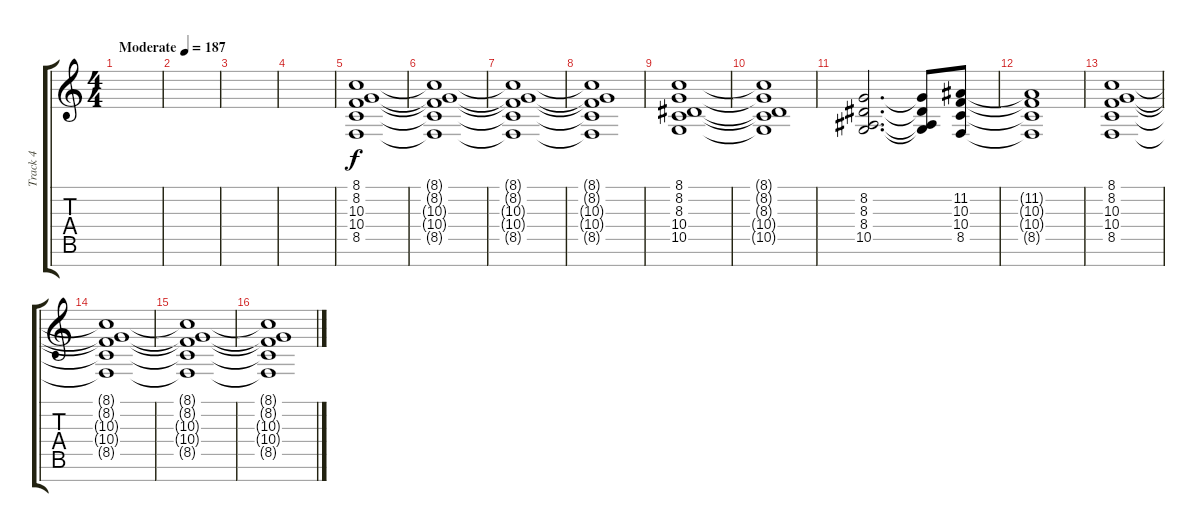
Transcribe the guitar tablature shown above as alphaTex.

\track ("Track 4" "Track 4") {instrument tremolostrings}
\staff {score tabs}
\tuning (E4 B3 G3 D3 A2 E2 B1) {hide}
\ts (4 4)
\tempo (187 "Moderate")
\clef g2
\ks c
|
|
|
|
(8.1 8.2 10.3 10.4 8.5).1 |
(8.1{t} 8.2{t} 10.3{t} 10.4{t} 8.5{t}).1 |
(8.1{t} 8.2{t} 10.3{t} 10.4{t} 8.5{t}).1 |
(8.1{t} 8.2{t} 10.3{t} 10.4{t} 8.5{t}).1 |
(8.1 8.2 8.3 10.4 10.5).1 |
(8.1{t} 8.2{t} 8.3{t} 10.4{t} 10.5{t}).1 |
(8.2 8.3 8.4 10.5).2{d} (8.2{t} 8.3{t} 8.4{t} 10.5{t}).8 (11.2 10.3 10.4 8.5).8 |
(11.2{t} 10.3{t} 10.4{t} 8.5{t}).1 |
(8.1 8.2 10.3 10.4 8.5).1 |
(8.1{t} 8.2{t} 10.3{t} 10.4{t} 8.5{t}).1 |
(8.1{t} 8.2{t} 10.3{t} 10.4{t} 8.5{t}).1 |
(8.1{t} 8.2{t} 10.3{t} 10.4{t} 8.5{t}).1
